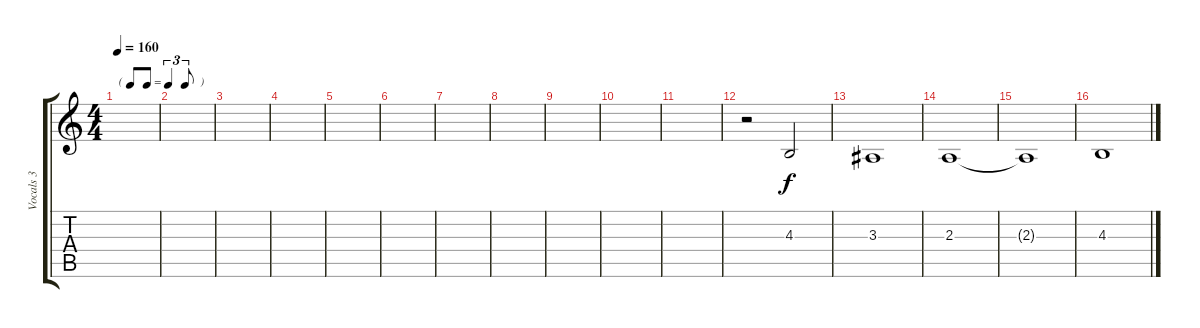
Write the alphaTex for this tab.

\track ("Vocals 3" "Vocals 3") {instrument lead2sawtooth}
\staff {score tabs}
\tuning (E4 B3 G3 D3 A2 E2) {hide}
\ts (4 4)
\tf triplet8th
\tempo 160
\clef g2
\ks c
|
|
|
|
|
|
|
|
|
|
|
r.2 4.3.2 |
3.3.1 |
2.3.1 |
2.3{t}.1 |
4.3.1
